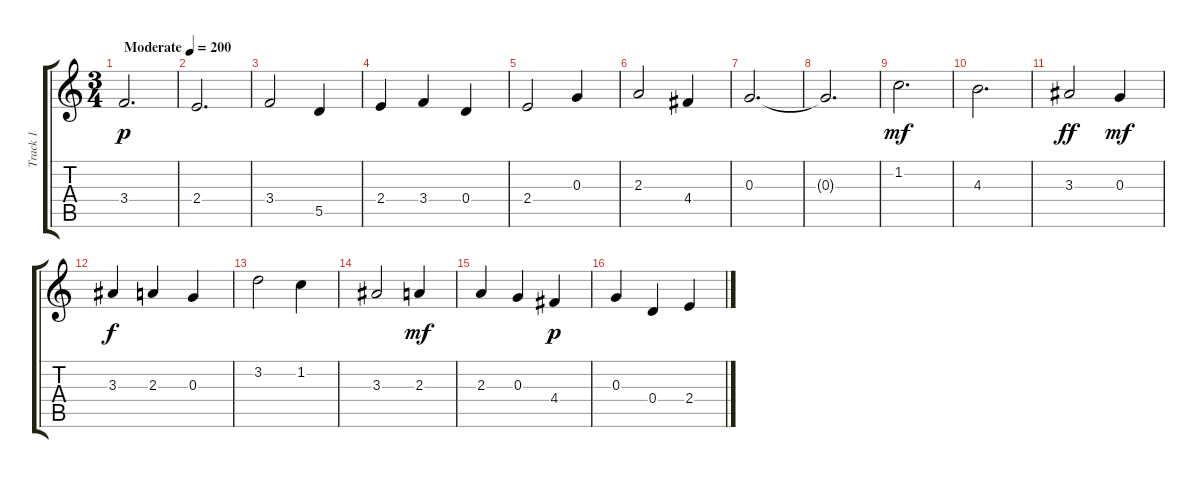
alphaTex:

\track ("Track 1" "Track 1") {instrument acousticguitarsteel}
\staff {score tabs}
\tuning (E4 B3 G3 D3 A2 E2) {hide}
\ts (3 4)
\tempo (200 "Moderate")
\clef g2
\ks c
3.4.2{d dy p instrument acousticguitarsteel} |
2.4.2{d} |
3.4.2 5.5.4 |
2.4.4 3.4.4 0.4.4 |
2.4.2 0.3.4 |
2.3.2 4.4.4 |
0.3.2{d} |
0.3{t}.2{d} |
1.2.2{d dy mf} |
4.3.2{d} |
3.3.2{dy ff} 0.3.4{dy mf} |
3.3.4{dy f} 2.3.4 0.3.4 |
3.2.2 1.2.4 |
3.3.2 2.3.4{dy mf} |
2.3.4 0.3.4 4.4.4{dy p} |
0.3.4 0.4.4 2.4.4
